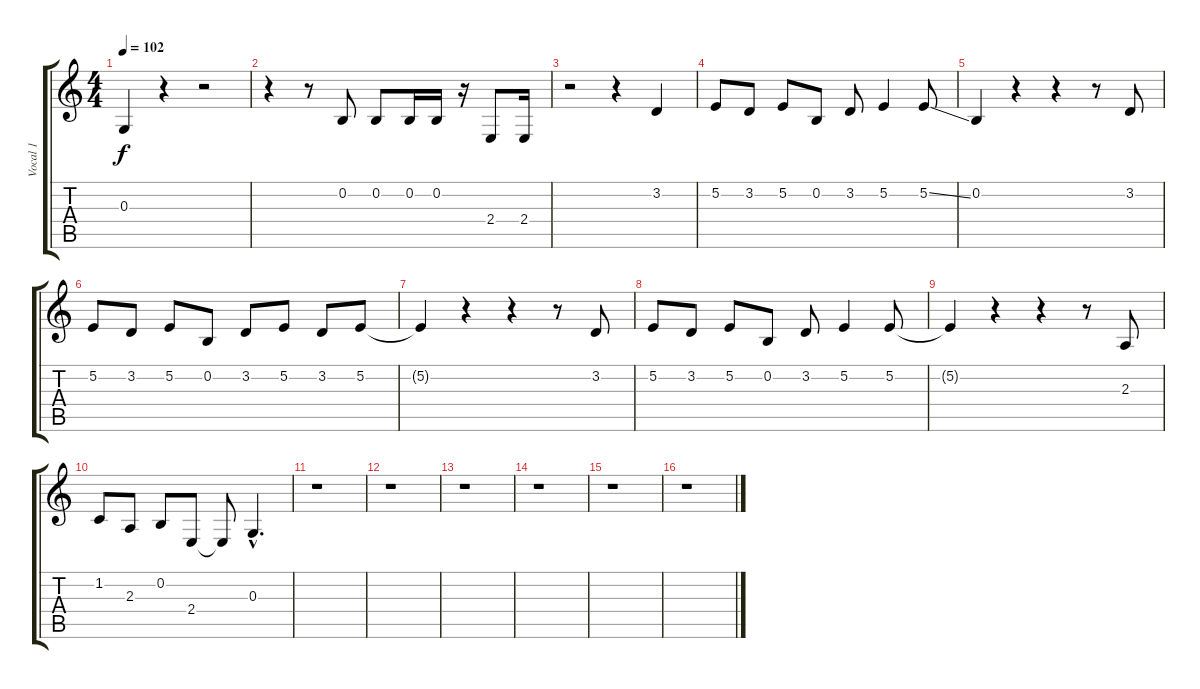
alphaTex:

\track ("Vocal 1" "Vocal 1") {instrument sopranosax}
\staff {score tabs}
\tuning (E4 B3 G3 D3 A2 E2) {hide}
\ts (4 4)
\tempo 102
\clef g2
\ks c
0.3.4{dy f} r.4 r.2 |
r.4 r.8 0.2.8 0.2.8 0.2.16 0.2.16 r.16 2.4.8 2.4.16 |
r.2 r.4 3.2.4 |
5.2.8 3.2.8 5.2.8 0.2.8 3.2.8 5.2.4 5.2{ss}.8 |
0.2.4 r.4 r.4 r.8 3.2.8 |
5.2.8 3.2.8 5.2.8 0.2.8 3.2.8 5.2.8 3.2.8 5.2.8 |
5.2{t}.4 r.4 r.4 r.8 3.2.8 |
5.2.8 3.2.8 5.2.8 0.2.8 3.2.8 5.2.4 5.2.8 |
5.2{t}.4 r.4 r.4 r.8 2.3.8 |
1.2.8 2.3.8 0.2.8 2.4.8 2.4{t}.8 0.3{hac}.4{d} |
r.1 |
r.1 |
r.1 |
r.1 |
r.1 |
r.1
